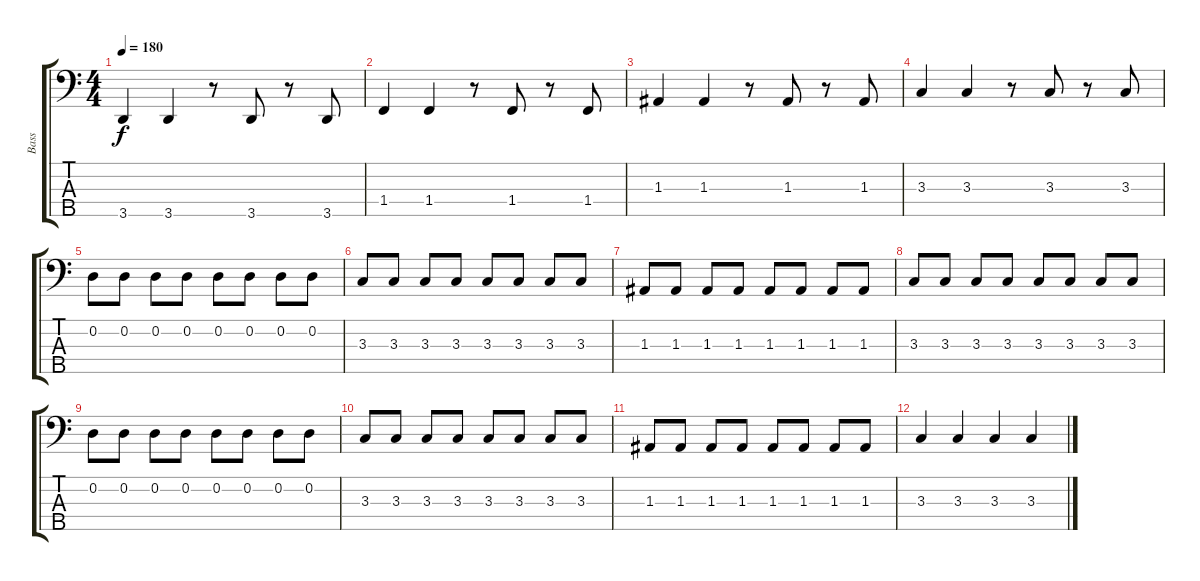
\track ("Bass" "Bass") {instrument electricbassfinger}
\staff {score tabs}
\tuning (G2 D2 A1 E1 B0) {hide}
\ts (4 4)
\tempo 180
\clef f4
\ks c
3.5.4{dy f} 3.5.4 r.8 3.5.8 r.8 3.5.8 |
1.4.4 1.4.4 r.8 1.4.8 r.8 1.4.8 |
1.3.4 1.3.4 r.8 1.3.8 r.8 1.3.8 |
3.3.4 3.3.4 r.8 3.3.8 r.8 3.3.8 |
0.2.8 0.2.8 0.2.8 0.2.8 0.2.8 0.2.8 0.2.8 0.2.8 |
3.3.8 3.3.8 3.3.8 3.3.8 3.3.8 3.3.8 3.3.8 3.3.8 |
1.3.8 1.3.8 1.3.8 1.3.8 1.3.8 1.3.8 1.3.8 1.3.8 |
3.3.8 3.3.8 3.3.8 3.3.8 3.3.8 3.3.8 3.3.8 3.3.8 |
0.2.8 0.2.8 0.2.8 0.2.8 0.2.8 0.2.8 0.2.8 0.2.8 |
3.3.8 3.3.8 3.3.8 3.3.8 3.3.8 3.3.8 3.3.8 3.3.8 |
1.3.8 1.3.8 1.3.8 1.3.8 1.3.8 1.3.8 1.3.8 1.3.8 |
3.3.4 3.3.4 3.3.4 3.3.4
